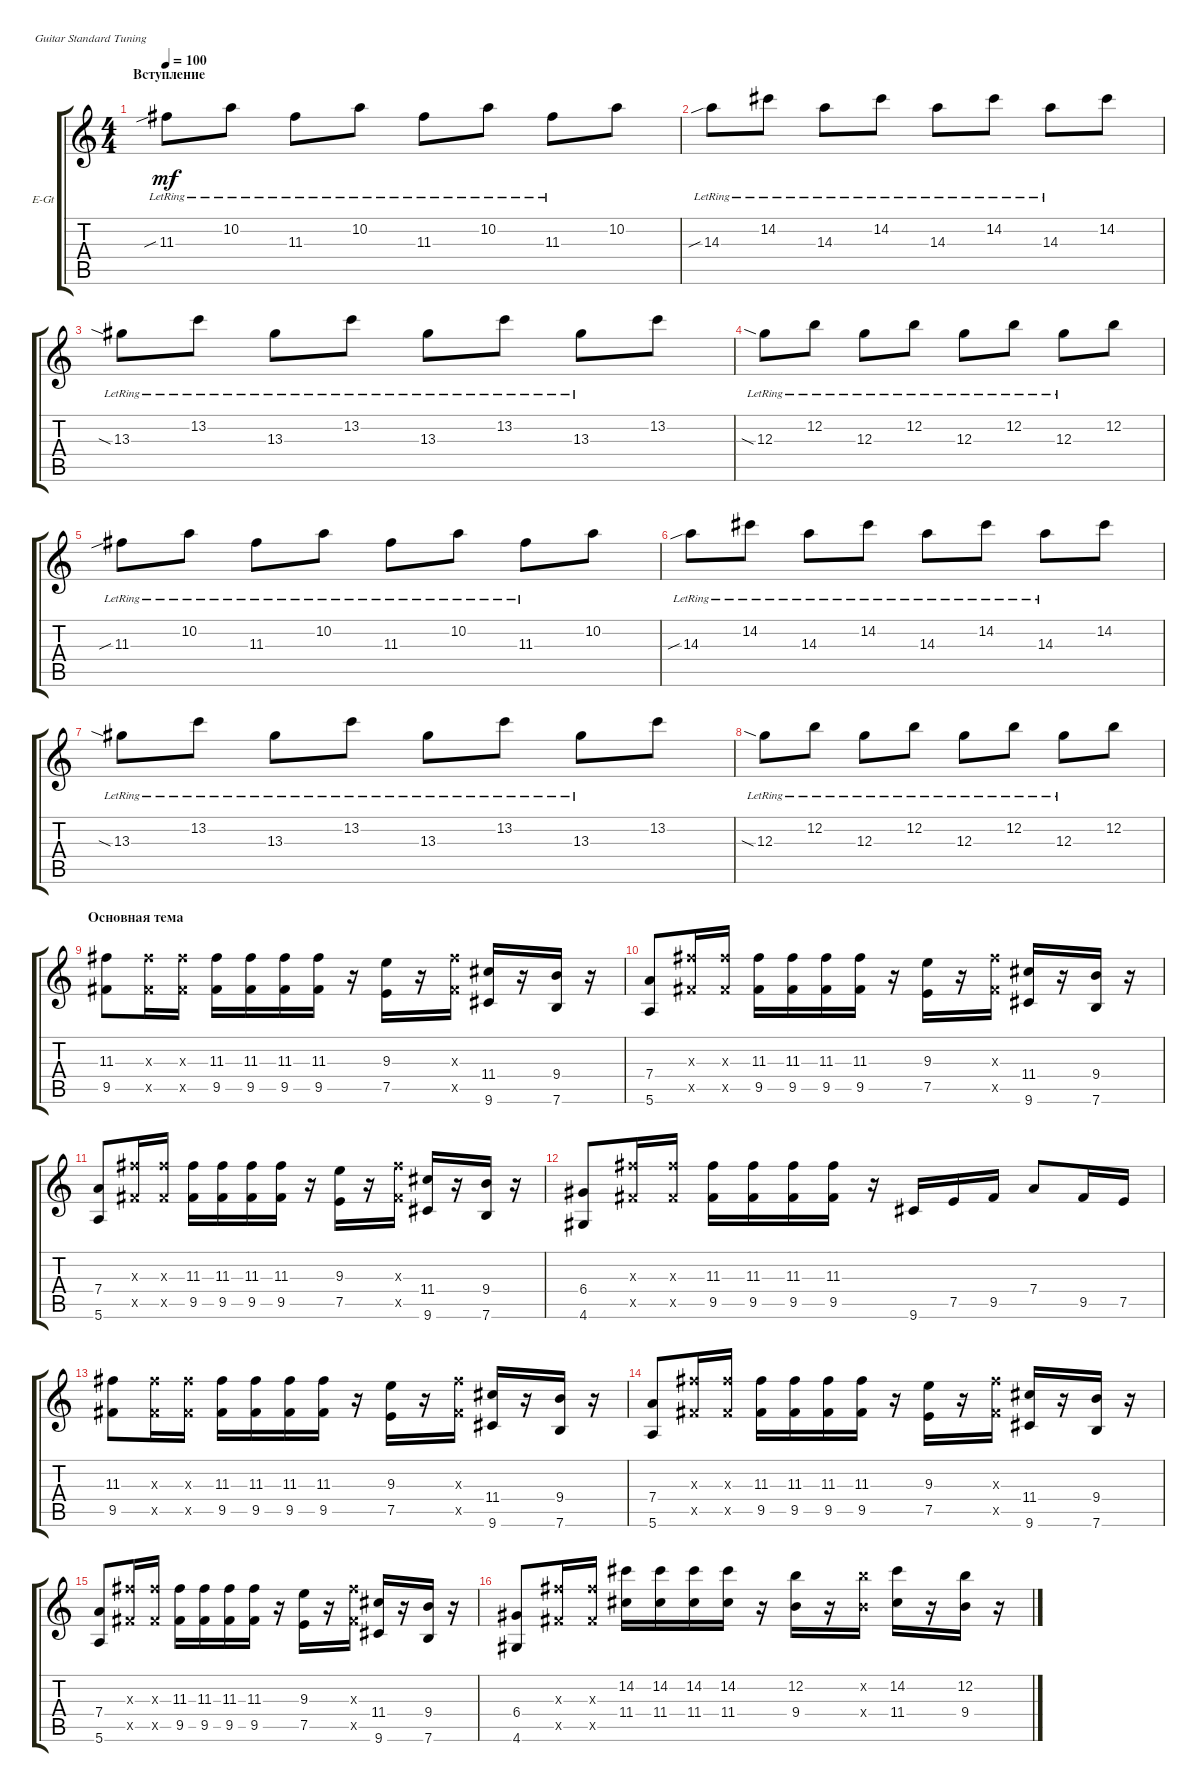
\defaultSystemsLayout 4
\bracketExtendMode groupsimilarinstruments
\firstSystemTrackNameOrientation horizontal
\otherSystemsTrackNameOrientation horizontal
\track ("Solo Guitar" "E-Gt") {instrument electricguitarclean}
\staff {score tabs}
\tuning (E4 B3 G3 D3 A2 E2)
\ts (4 4)
\section ("" "Вступление")
\tempo 100
\clef g2
\scale
1.06936
\ks c
11.3{sib lr}.8{dy mf instrument electricguitarclean} 10.2{lr}.8 11.3{lr}.8 10.2{lr}.8 11.3{lr}.8 10.2{lr}.8 11.3{lr}.8 10.2.8 |
\scale
0.930643 14.3{sib lr}.8 14.2{lr}.8 14.3{lr}.8 14.2{lr}.8 14.3{lr}.8 14.2{lr}.8 14.3{lr}.8 14.2.8 |
\scale
1.03909 13.3{sia lr}.8 13.2{lr}.8 13.3{lr}.8 13.2{lr}.8 13.3{lr}.8 13.2{lr}.8 13.3{lr}.8 13.2.8 |
\scale
0.960908 12.3{sia lr}.8 12.2{lr}.8 12.3{lr}.8 12.2{lr}.8 12.3{lr}.8 12.2{lr}.8 12.3{lr}.8 12.2.8 |
\scale
1.03909 11.3{sib lr}.8 10.2{lr}.8 11.3{lr}.8 10.2{lr}.8 11.3{lr}.8 10.2{lr}.8 11.3{lr}.8 10.2.8 |
\scale
0.960908 14.3{sib lr}.8 14.2{lr}.8 14.3{lr}.8 14.2{lr}.8 14.3{lr}.8 14.2{lr}.8 14.3{lr}.8 14.2.8 |
\scale
1.03909 13.3{sia lr}.8 13.2{lr}.8 13.3{lr}.8 13.2{lr}.8 13.3{lr}.8 13.2{lr}.8 13.3{lr}.8 13.2.8 |
\scale
0.960908 12.3{sia lr}.8 12.2{lr}.8 12.3{lr}.8 12.2{lr}.8 12.3{lr}.8 12.2{lr}.8 12.3{lr}.8 12.2.8 |
\section ("" "Основная тема")
\scale
1.03909 (9.5 11.3).8 (9.5{x} 11.3{x}).16 (9.5{x} 11.3{x}).16 (9.5 11.3).16 (9.5 11.3).16 (9.5 11.3).16 (9.5 11.3).16 r.16 (7.5 9.3).16 r.16 (9.5{x} 11.3{x}).16 (9.6 11.4).16 r.16 (7.6 9.4).16 r.16 |
\scale
0.960908 (5.6 7.4).8 (9.5{x} 11.3{x}).16 (9.5{x} 11.3{x}).16 (9.5 11.3).16 (9.5 11.3).16 (9.5 11.3).16 (9.5 11.3).16 r.16 (7.5 9.3).16 r.16 (9.5{x} 11.3{x}).16 (9.6 11.4).16 r.16 (7.6 9.4).16 r.16 |
\scale
1.03909 (5.6 7.4).8 (9.5{x} 11.3{x}).16 (9.5{x} 11.3{x}).16 (9.5 11.3).16 (9.5 11.3).16 (9.5 11.3).16 (9.5 11.3).16 r.16 (7.5 9.3).16 r.16 (9.5{x} 11.3{x}).16 (9.6 11.4).16 r.16 (7.6 9.4).16 r.16 |
\scale
0.960908 (4.6 6.4).8 (9.5{x} 11.3{x}).16 (9.5{x} 11.3{x}).16 (9.5 11.3).16 (9.5 11.3).16 (9.5 11.3).16 (9.5 11.3).16 r.16 9.6.16 7.5.16 9.5.16 7.4.8 9.5.16 7.5.16 |
\scale
1.03909 (9.5 11.3).8 (9.5{x} 11.3{x}).16 (9.5{x} 11.3{x}).16 (9.5 11.3).16 (9.5 11.3).16 (9.5 11.3).16 (9.5 11.3).16 r.16 (7.5 9.3).16 r.16 (9.5{x} 11.3{x}).16 (9.6 11.4).16 r.16 (7.6 9.4).16 r.16 |
\scale
0.960908 (5.6 7.4).8 (9.5{x} 11.3{x}).16 (9.5{x} 11.3{x}).16 (9.5 11.3).16 (9.5 11.3).16 (9.5 11.3).16 (9.5 11.3).16 r.16 (7.5 9.3).16 r.16 (9.5{x} 11.3{x}).16 (9.6 11.4).16 r.16 (7.6 9.4).16 r.16 |
\scale
1.03909 (5.6 7.4).8 (9.5{x} 11.3{x}).16 (9.5{x} 11.3{x}).16 (9.5 11.3).16 (9.5 11.3).16 (9.5 11.3).16 (9.5 11.3).16 r.16 (7.5 9.3).16 r.16 (9.5{x} 11.3{x}).16 (9.6 11.4).16 r.16 (7.6 9.4).16 r.16 |
\scale
0.960908 (4.6 6.4).8 (9.5{x} 11.3{x}).16 (9.5{x} 11.3{x}).16 (14.2 11.4).16 (11.4 14.2).16 (11.4 14.2).16 (11.4 14.2).16 r.16 (12.2 9.4).16 r.16 (12.2{x} 9.4{x}).16 (14.2 11.4).16 r.16 (9.4 12.2).16 r.16
